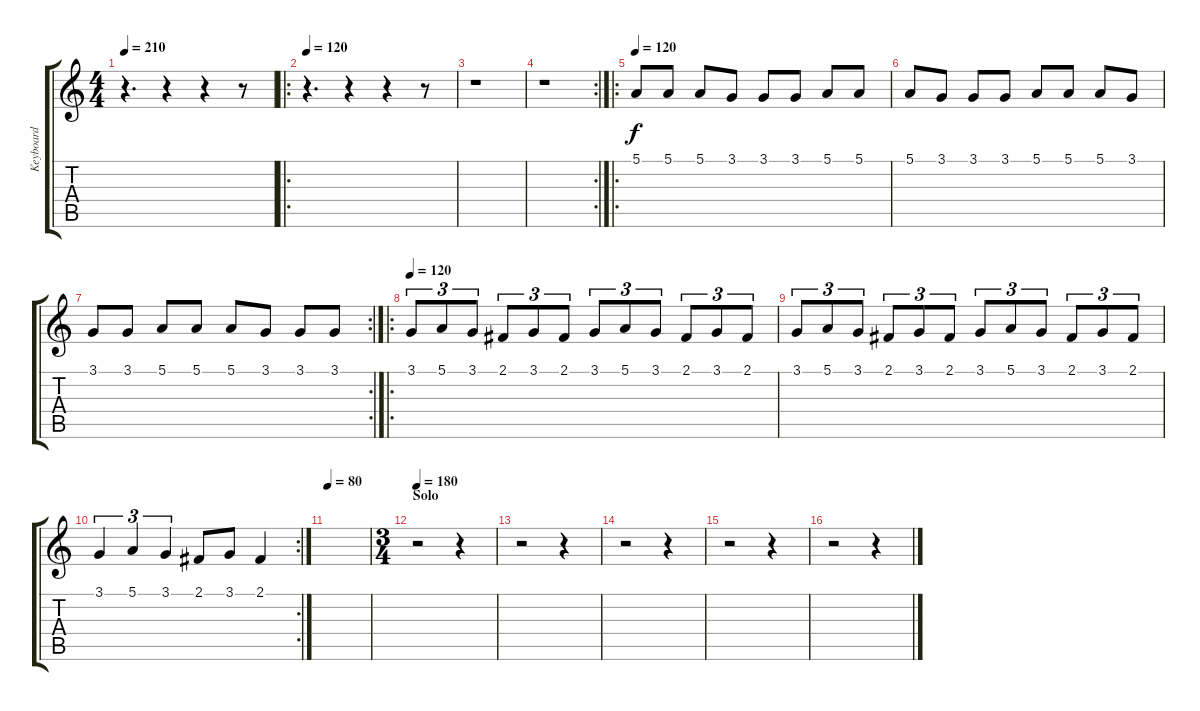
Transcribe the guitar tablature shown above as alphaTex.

\track ("Keyboard" "Keyboard") {instrument brightacousticpiano}
\staff {score tabs}
\tuning (E4 B3 G3 D3 A2 E2) {hide}
\ts (4 4)
\tempo 210
\clef g2
\ks c
r.4{d dy f} r.4 r.4 r.8 |
\ro
\tempo 120
r.4{d} r.4 r.4 r.8 |
r.1 |
\rc 2
r.1 |
\ro
\tempo 120
5.1.8{volume 16} 5.1.8 5.1.8 3.1.8 3.1.8 3.1.8 5.1.8 5.1.8 |
5.1.8 3.1.8 3.1.8 3.1.8 5.1.8 5.1.8 5.1.8 3.1.8 |
\rc 2
3.1.8 3.1.8 5.1.8 5.1.8 5.1.8 3.1.8 3.1.8 3.1.8 |
\ro
\tempo 120
3.1.8{tu (3 2) volume 16} 5.1.8{tu (3 2)} 3.1.8{tu (3 2)} 2.1.8{tu (3 2)} 3.1.8{tu (3 2)} 2.1.8{tu (3 2)} 3.1.8{tu (3 2)} 5.1.8{tu (3 2)} 3.1.8{tu (3 2)} 2.1.8{tu (3 2)} 3.1.8{tu (3 2)} 2.1.8{tu (3 2)} |
3.1.8{tu (3 2)} 5.1.8{tu (3 2)} 3.1.8{tu (3 2)} 2.1.8{tu (3 2)} 3.1.8{tu (3 2)} 2.1.8{tu (3 2)} 3.1.8{tu (3 2)} 5.1.8{tu (3 2)} 3.1.8{tu (3 2)} 2.1.8{tu (3 2)} 3.1.8{tu (3 2)} 2.1.8{tu (3 2)} |
\rc 2
3.1.4{tu (3 2)} 5.1.4{tu (3 2)} 3.1.4{tu (3 2)} 2.1.8 3.1.8 2.1.4 |
\tempo 80
|
\ts (3 4)
\section ("" "Solo")
\tempo 180
r.2 r.4 |
r.2 r.4 |
r.2 r.4 |
r.2 r.4 |
r.2 r.4
